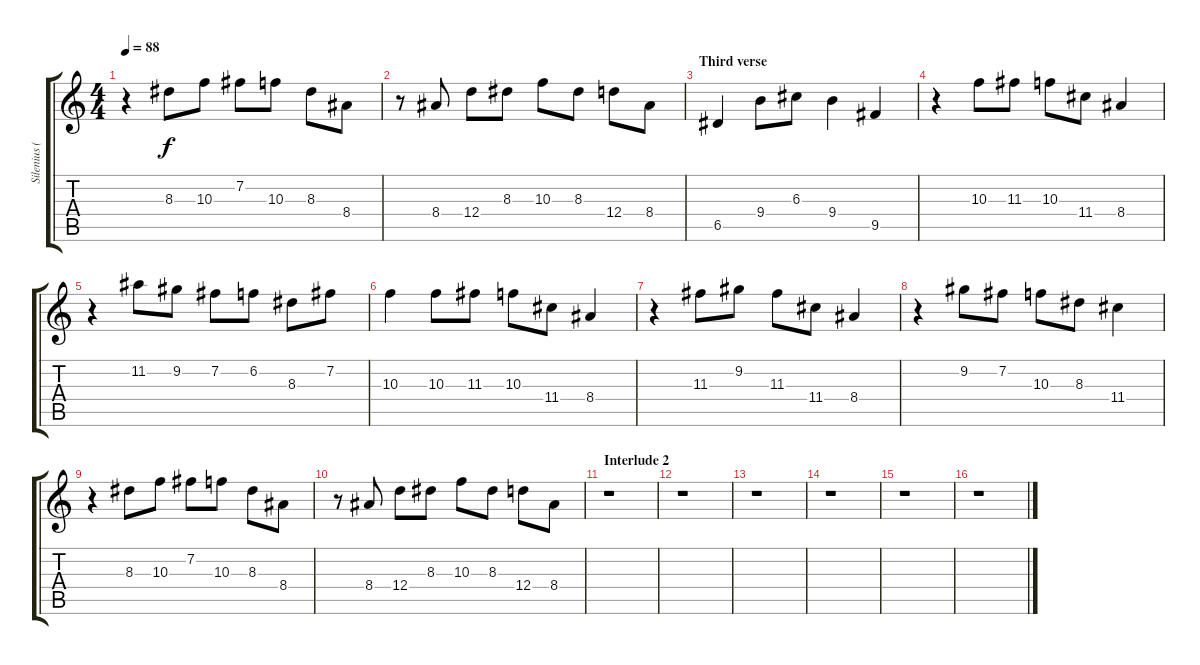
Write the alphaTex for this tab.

\track ("Silenius (KeybHigh)" "Silenius (") {instrument pad4choir}
\staff {score tabs}
\tuning (E5 B4 G4 D4 A3 E3) {hide}
\ts (4 4)
\tempo 88
\clef g2
\ks c
r.4{dy f} 8.3.8 10.3.8 7.2.8 10.3.8 8.3.8 8.4.8 |
r.8 8.4.8 12.4.8 8.3.8 10.3.8 8.3.8 12.4.8 8.4.8 |
\section ("" "Third verse")
6.5.4 9.4.8 6.3.8 9.4.4 9.5.4 |
r.4 10.3.8 11.3.8 10.3.8 11.4.8 8.4.4 |
r.4 11.2.8 9.2.8 7.2.8 6.2.8 8.3.8 7.2.8 |
10.3.4 10.3.8 11.3.8 10.3.8 11.4.8 8.4.4 |
r.4 11.3.8 9.2.8 11.3.8 11.4.8 8.4.4 |
r.4 9.2.8 7.2.8 10.3.8 8.3.8 11.4.4 |
r.4 8.3.8 10.3.8 7.2.8 10.3.8 8.3.8 8.4.8 |
r.8 8.4.8 12.4.8 8.3.8 10.3.8 8.3.8 12.4.8 8.4.8 |
\section ("" "Interlude 2")
r.1 |
r.1 |
r.1 |
r.1 |
r.1 |
r.1
